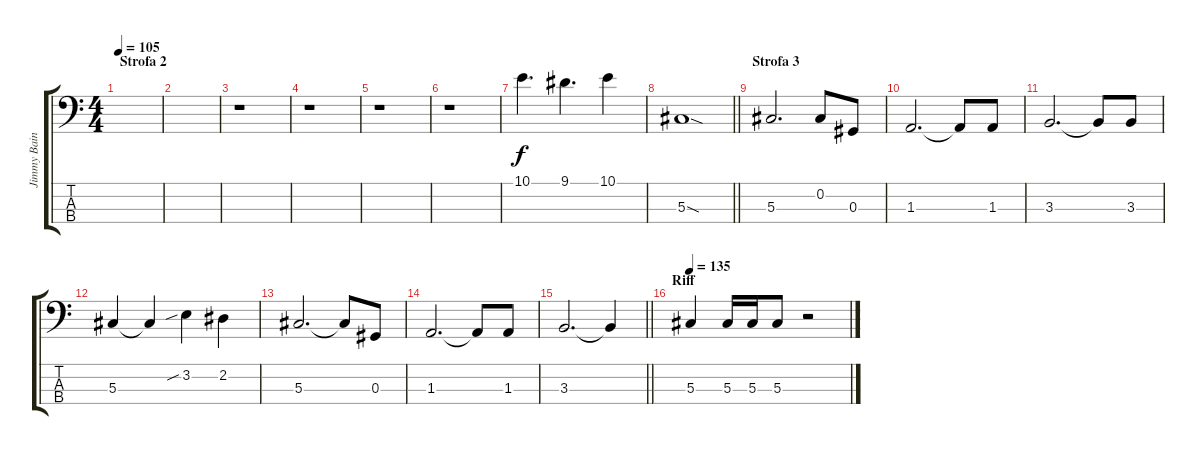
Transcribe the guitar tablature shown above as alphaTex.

\track ("Jimmy Bain" "Jimmy Bain") {instrument electricbassfinger}
\staff {score tabs}
\tuning (Gb2 Db2 Ab1 Eb1) {hide}
\ts (4 4)
\section ("" "Strofa 2")
\tempo 105
\clef f4
\ks c
|
|
r.1 |
r.1 |
r.1 |
r.1 |
10.1.4{d} 9.1.4{d} 10.1.4 |
\barLineRight lightlight
5.3{sod}.1 |
\section ("" "Strofa 3")
5.3.2{d} 0.2.8 0.3.8 |
1.3.2{d} 1.3{t}.8 1.3.8 |
3.3.2{d} 3.3{t}.8 3.3.8 |
5.3.4 5.3{t}.4 3.2{sib}.4 2.2.4 |
5.3.2{d} 5.3{t}.8 0.3.8 |
1.3.2{d} 1.3{t}.8 1.3.8 |
\barLineRight lightlight
3.3.2{d} 3.3{t}.4 |
\section ("" "Riff")
\tempo 135
5.3.4 5.3.16 5.3.16 5.3.8 r.2
